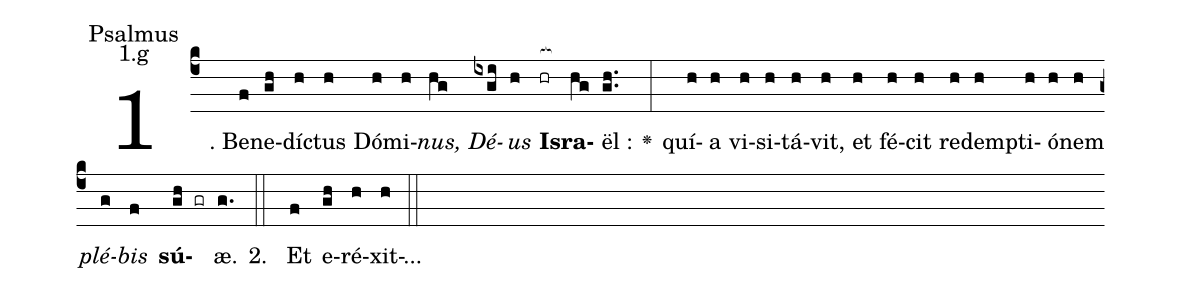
office-part: Psalmus;
mode: 1.g;
%%
(c4)
1.( )
Be(f)ne(gh)díc(h)tus(h) Dó(h)mi(h)<i>nus,</i>(hg) <i>Dé</i>(ixgi)<i>us</i>(h) <b>I</b>(hr[ocb:1{])<b>sra</b>(hg[ocb:0}])ël :(gh..) <v>\greheightstar</v>(:)
quí(h)a(h) vi(h)si(h)tá(h)vit,(h) et(h) fé(h)cit(h) red(h)em(h)pti(h)ó(h)nem(h) <i>plé</i>(g)<i>bis</i>(f) <b>sú</b>(gh gr)æ.(g.)
2. (::)
Et(f) e(gh)ré(h)xit(h)... (::)
